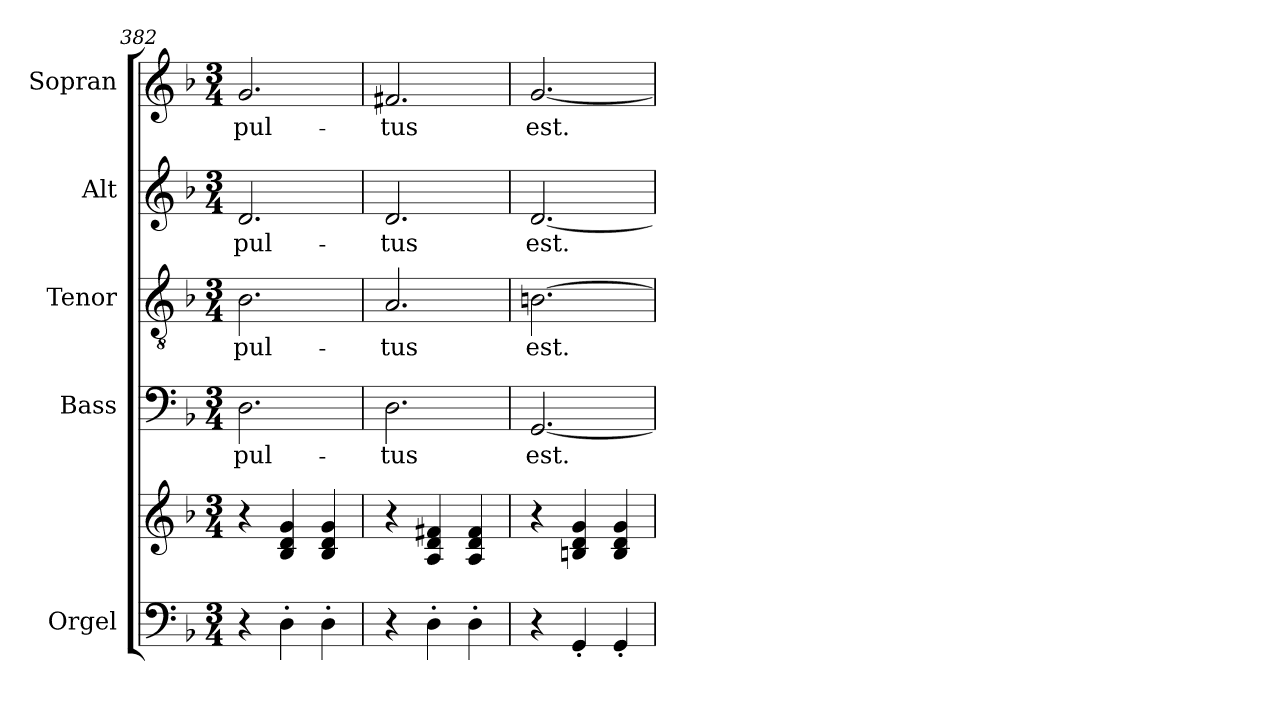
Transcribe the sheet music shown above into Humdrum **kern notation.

**kern	**kern	**kern	**text	**kern	**text	**kern	**text	**kern	**text
*part5	*part5	*part4	*part4	*part3	*part3	*part2	*part2	*part1	*part1
*staff6	*staff5	*staff4	*staff4	*staff3	*staff3	*staff2	*staff2	*staff1	*staff1
*I"Orgel	*	*I"Bass	*	*I"Tenor	*	*I"Alt	*	*I"Sopran	*
*I'Org.	*	*I'B	*	*I'T	*	*I'A	*	*I'S	*
*clefF4	*clefG2	*clefF4	*	*clefGv2	*	*clefG2	*	*clefG2	*
*k[b-]	*k[b-]	*k[b-]	*	*k[b-]	*	*k[b-]	*	*k[b-]	*
*F:	*F:	*F:	*	*F:	*	*F:	*	*F:	*
*M3/4	*M3/4	*M3/4	*	*M3/4	*	*M3/4	*	*M3/4	*
=382	=382	=382	=382	=382	=382	=382	=382	=382	=382
!	!	!	!LO:LY:b	!	!LO:LY:b	!	!LO:LY:b	!	!LO:LY:b
4r	4r	2.D\	-pul-	2.B-\	-pul-	2.d/	-pul-	2.g/	-pul-
4D'>\	4B-/ 4d/ 4g/	.	.	.	.	.	.	.	.
4D'>\	4B-/ 4d/ 4g/	.	.	.	.	.	.	.	.
=383	=383	=383	=383	=383	=383	=383	=383	=383	=383
!	!	!	!LO:LY:b	!	!LO:LY:b	!	!LO:LY:b	!	!LO:LY:b
4r	4r	2.D\	-tus	2.A/	-tus	2.d/	-tus	2.f#X/	-tus
4D'>\	4A/ 4d/ 4f#X/	.	.	.	.	.	.	.	.
4D'>\	4A/ 4d/ 4f#/	.	.	.	.	.	.	.	.
=384	=384	=384	=384	=384	=384	=384	=384	=384	=384
!	!	!	!LO:LY:b	!	!LO:LY:b	!	!LO:LY:b	!	!LO:LY:b
4r	4r	[2.GG/	est.	[2.Bn\	est.	[2.d/	est.	[2.g/	est.
4GG'</	4Bn/ 4d/ 4g/	.	.	.	.	.	.	.	.
4GG'</	4B/ 4d/ 4g/	.	.	.	.	.	.	.	.
=	=	=	=	=	=	=	=	=	=
*-	*-	*-	*-	*-	*-	*-	*-	*-	*-
